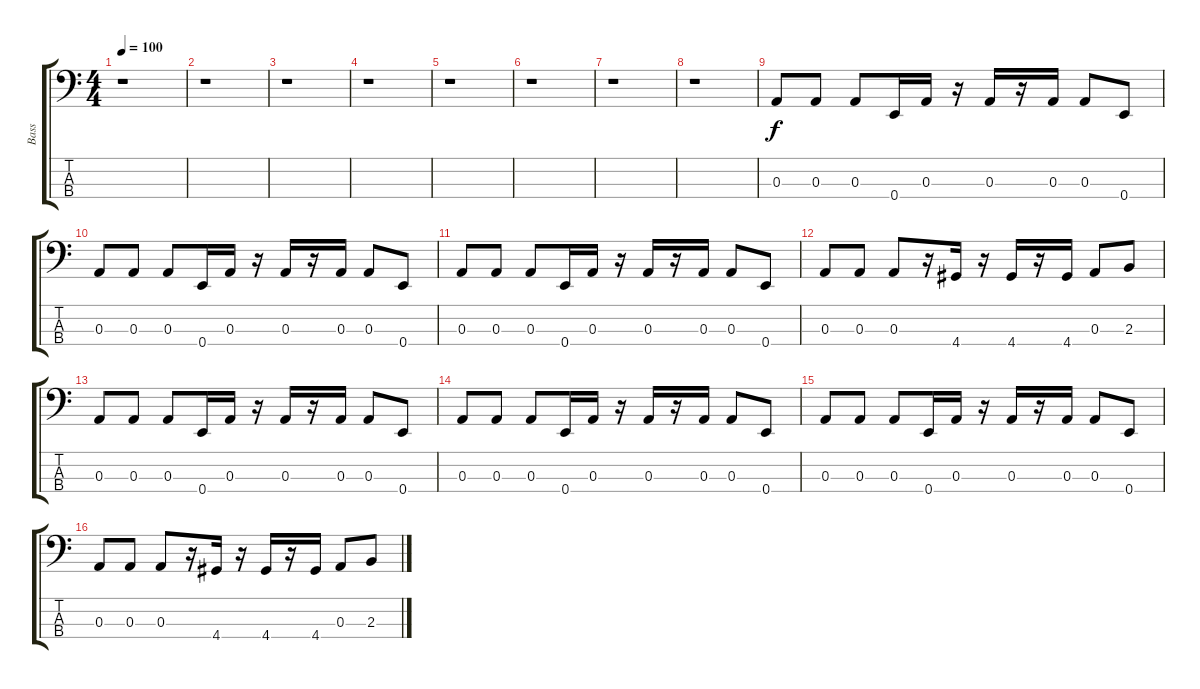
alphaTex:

\track ("Bass" "Bass") {instrument electricbassfinger}
\staff {score tabs}
\tuning (G2 D2 A1 E1) {hide}
\ts (4 4)
\tempo 100
\clef f4
\ks c
r.1{dy f instrument electricbassfinger} |
r.1 |
r.1 |
r.1 |
r.1 |
r.1 |
r.1 |
r.1 |
0.3.8 0.3.8 0.3.8 0.4.16 0.3.16 r.16 0.3.16 r.16 0.3.16 0.3.8 0.4.8 |
0.3.8 0.3.8 0.3.8 0.4.16 0.3.16 r.16 0.3.16 r.16 0.3.16 0.3.8 0.4.8 |
0.3.8 0.3.8 0.3.8 0.4.16 0.3.16 r.16 0.3.16 r.16 0.3.16 0.3.8 0.4.8 |
0.3.8 0.3.8 0.3.8 r.16 4.4.16 r.16 4.4.16 r.16 4.4.16 0.3.8 2.3.8 |
0.3.8 0.3.8 0.3.8 0.4.16 0.3.16 r.16 0.3.16 r.16 0.3.16 0.3.8 0.4.8 |
0.3.8 0.3.8 0.3.8 0.4.16 0.3.16 r.16 0.3.16 r.16 0.3.16 0.3.8 0.4.8 |
0.3.8 0.3.8 0.3.8 0.4.16 0.3.16 r.16 0.3.16 r.16 0.3.16 0.3.8 0.4.8 |
0.3.8 0.3.8 0.3.8 r.16 4.4.16 r.16 4.4.16 r.16 4.4.16 0.3.8 2.3.8
